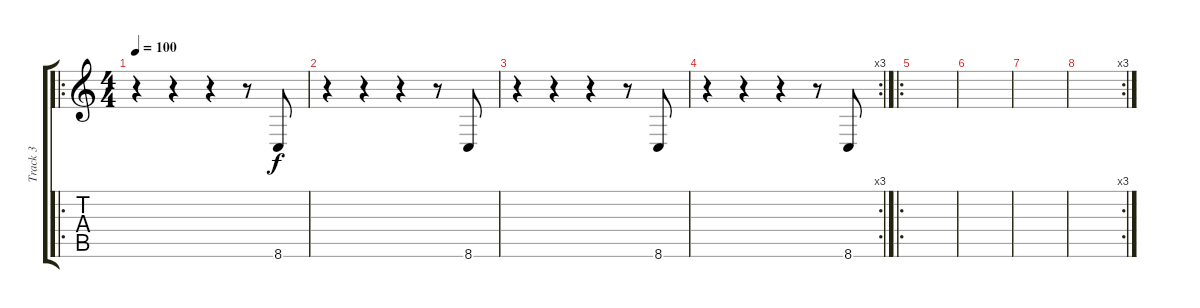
\track ("Track 3" "Track 3") {instrument guitarfretnoise}
\staff {score tabs}
\tuning (E4 B3 G3 D3 A2 E2) {hide}
\ro
\ts (4 4)
\tempo 100
\clef g2
\ks c
r.4{dy f instrument guitarfretnoise} r.4 r.4 r.8 8.6.8 |
r.4 r.4 r.4 r.8 8.6.8 |
r.4 r.4 r.4 r.8 8.6.8 |
\rc 3
r.4 r.4 r.4 r.8 8.6.8 |
\ro
|
|
|
\rc 3
